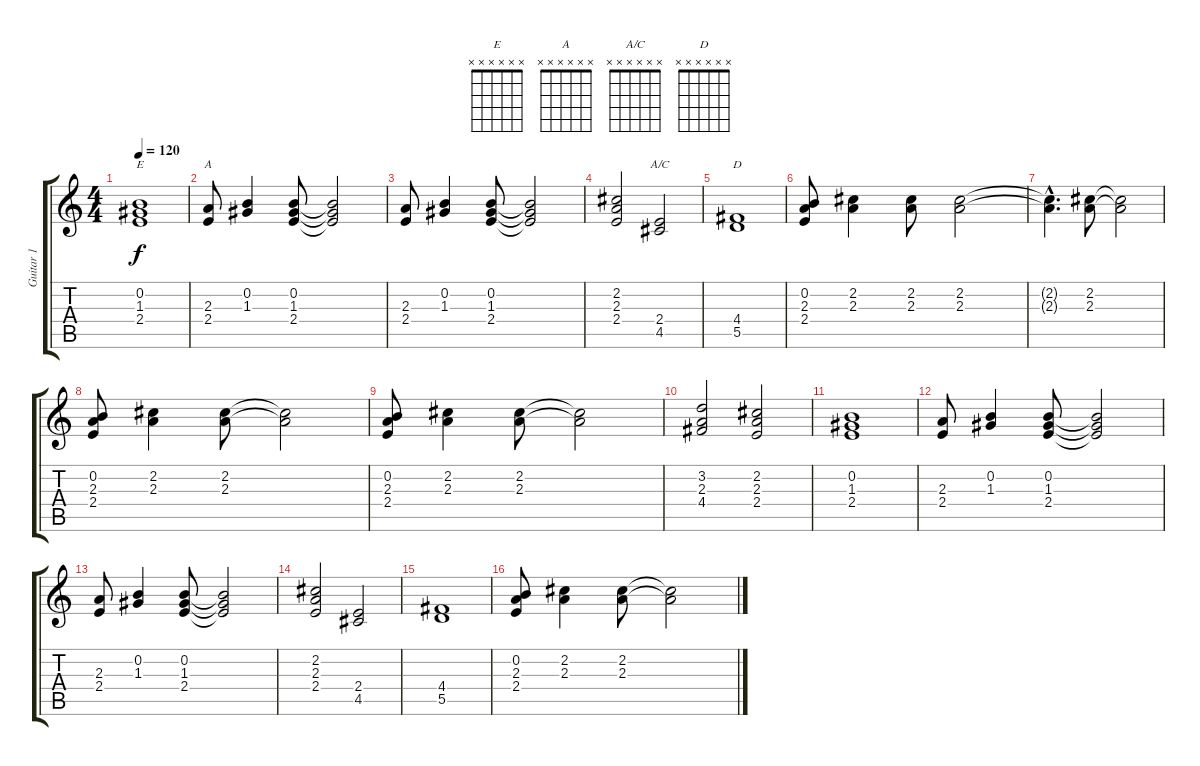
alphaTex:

\track ("Guitar 1" "Guitar 1") {instrument acousticguitarsteel}
\staff {score tabs}
\tuning (E4 B3 G3 D3 A2 E2) {hide}
\chord ("E" x x x x x x) {firstfret 0}
\chord ("A" x x x x x x) {firstfret 0}
\chord ("A/C" x x x x x x) {firstfret 0}
\chord ("D" x x x x x x) {firstfret 0}
\ts (4 4)
\tempo 120
\clef g2
\ks c
(0.2 1.3 2.4).1{ch "E" dy f} |
(2.3 2.4).8{ch "A"} (0.2 1.3).4 (0.2 1.3 2.4).8 (0.2{t} 1.3{t} 2.4{t}).2 |
(2.3 2.4).8 (0.2 1.3).4 (0.2 1.3 2.4).8 (0.2{t} 1.3{t} 2.4{t}).2 |
(2.2 2.3 2.4).2 (2.4 4.5).2{ch "A/C"} |
(4.4 5.5).1{ch "D"} |
(0.2 2.3 2.4).8 (2.2 2.3).4 (2.2 2.3).8 (2.2 2.3).2 |
(2.2{hac t} 2.3{hac t}).4{d} (2.2 2.3).8 (2.2{t} 2.3{t}).2 |
(0.2 2.3 2.4).8 (2.2 2.3).4 (2.2 2.3).8 (2.2{t} 2.3{t}).2 |
(0.2 2.3 2.4).8 (2.2 2.3).4 (2.2 2.3).8 (2.2{t} 2.3{t}).2 |
(3.2 2.3 4.4).2 (2.2 2.3 2.4).2 |
(0.2 1.3 2.4).1 |
(2.3 2.4).8 (0.2 1.3).4 (0.2 1.3 2.4).8 (0.2{t} 1.3{t} 2.4{t}).2 |
(2.3 2.4).8 (0.2 1.3).4 (0.2 1.3 2.4).8 (0.2{t} 1.3{t} 2.4{t}).2 |
(2.2 2.3 2.4).2 (2.4 4.5).2 |
(4.4 5.5).1 |
(0.2 2.3 2.4).8 (2.2 2.3).4 (2.2 2.3).8 (2.2{t} 2.3{t}).2
